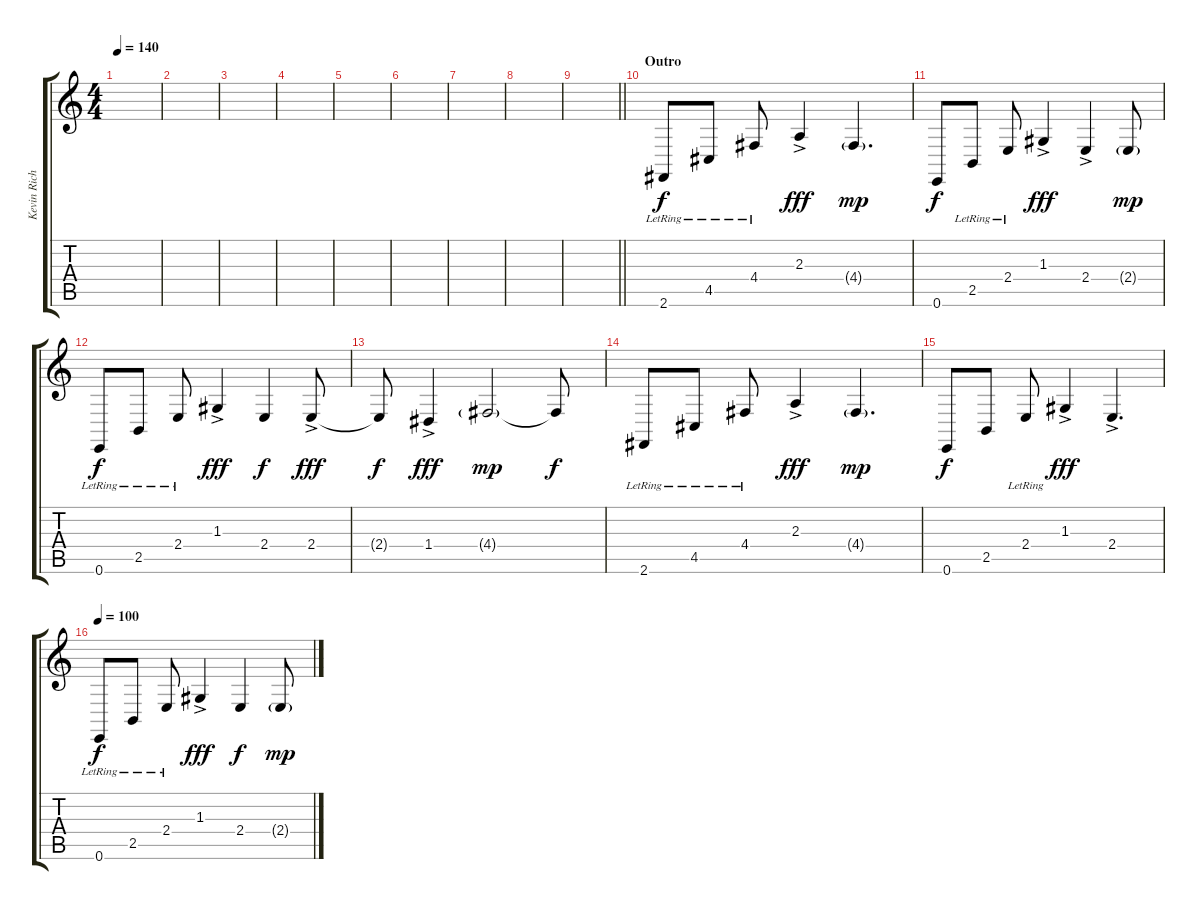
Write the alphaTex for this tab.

\track ("Kevin Richardson - Piano" "Kevin Rich") {instrument brightacousticpiano}
\staff {score tabs}
\tuning (E4 B3 G3 D3 A2 E2) {hide}
\ts (4 4)
\tempo 140
\clef g2
\ks c
|
|
|
|
|
|
|
|
\barLineRight lightlight
|
\section ("" "Outro")
2.6{lr}.8{volume 10} 4.5{lr}.8 4.4{lr}.8 2.3{ac}.4{dy fff} 4.4{g}.4{d dy mp} |
0.6.8{dy f} 2.5{lr}.8 2.4{lr}.8 1.3{ac}.4{dy fff} 2.4{ac}.4 2.4{g}.8{dy mp} |
0.6{lr}.8{dy f} 2.5{lr}.8 2.4{lr}.8 1.3{ac}.4{dy fff} 2.4.4{dy f} 2.4{ac}.8{dy fff} |
2.4{t}.8{dy f} 1.4{ac}.4{dy fff} 4.4{g}.2{dy mp} 4.4{t}.8{dy f} |
2.6{lr}.8 4.5{lr}.8 4.4{lr}.8 2.3{ac}.4{dy fff} 4.4{g}.4{d dy mp} |
0.6.8{dy f} 2.5.8 2.4{lr}.8 1.3{ac}.4{dy fff} 2.4{ac}.4{d} |
\tempo 100
0.6{lr}.8{dy f volume 6} 2.5{lr}.8 2.4{lr}.8 1.3{ac}.4{dy fff} 2.4.4{dy f} 2.4{g}.8{dy mp}
